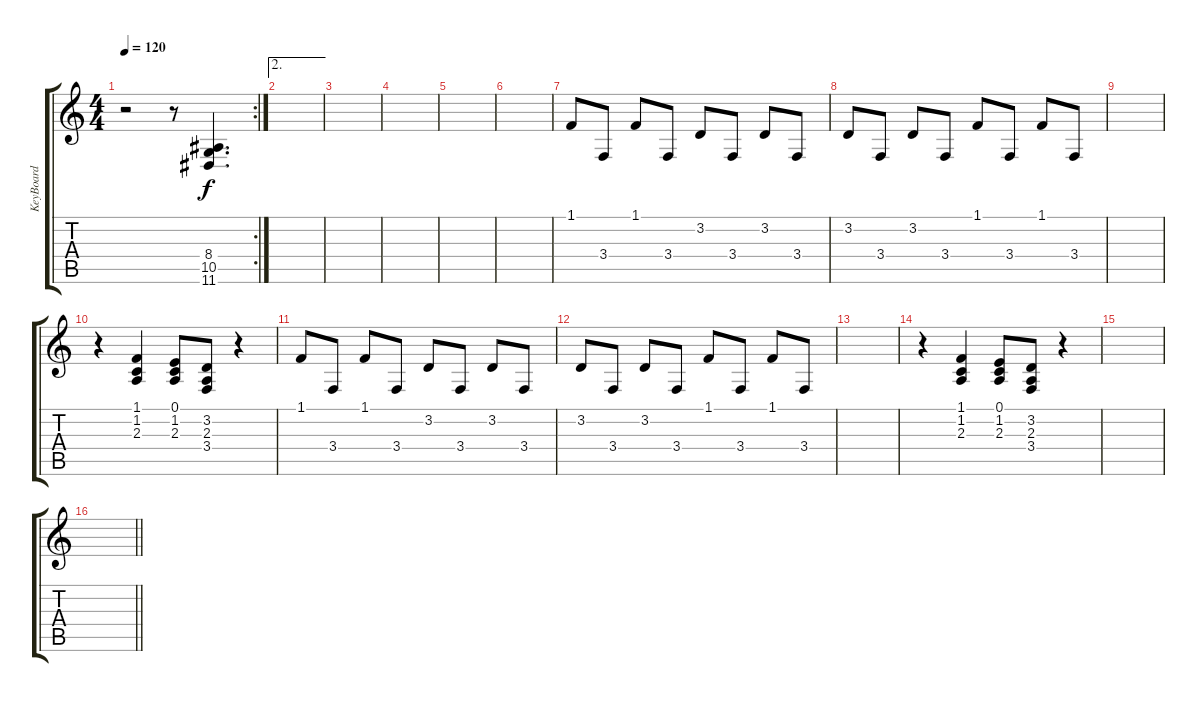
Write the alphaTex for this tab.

\track ("KeyBoard" "KeyBoard") {instrument brasssection}
\staff {score tabs}
\tuning (E4 B3 G3 D3 A2 E2) {hide}
\rc 2
\ts (4 4)
\tempo 120
\clef g2
\ks c
r.2{dy f} r.8 (8.4 10.5 11.6).4{d} |
\ae 2
|
|
|
|
|
1.1.8{instrument pad3polysynth} 3.4.8 1.1.8 3.4.8 3.2.8 3.4.8 3.2.8 3.4.8 |
3.2.8 3.4.8 3.2.8 3.4.8 1.1.8 3.4.8 1.1.8 3.4.8 |
|
r.4 (1.1 1.2 2.3).4{instrument brasssection} (0.1 1.2 2.3).8 (3.2 2.3 3.4).8 r.4 |
1.1.8{instrument pad3polysynth} 3.4.8 1.1.8 3.4.8 3.2.8 3.4.8 3.2.8 3.4.8 |
3.2.8 3.4.8 3.2.8 3.4.8 1.1.8 3.4.8 1.1.8 3.4.8 |
|
r.4{instrument brasssection} (1.1 1.2 2.3).4 (0.1 1.2 2.3).8 (3.2 2.3 3.4).8 r.4 |
|
\barLineRight lightlight
